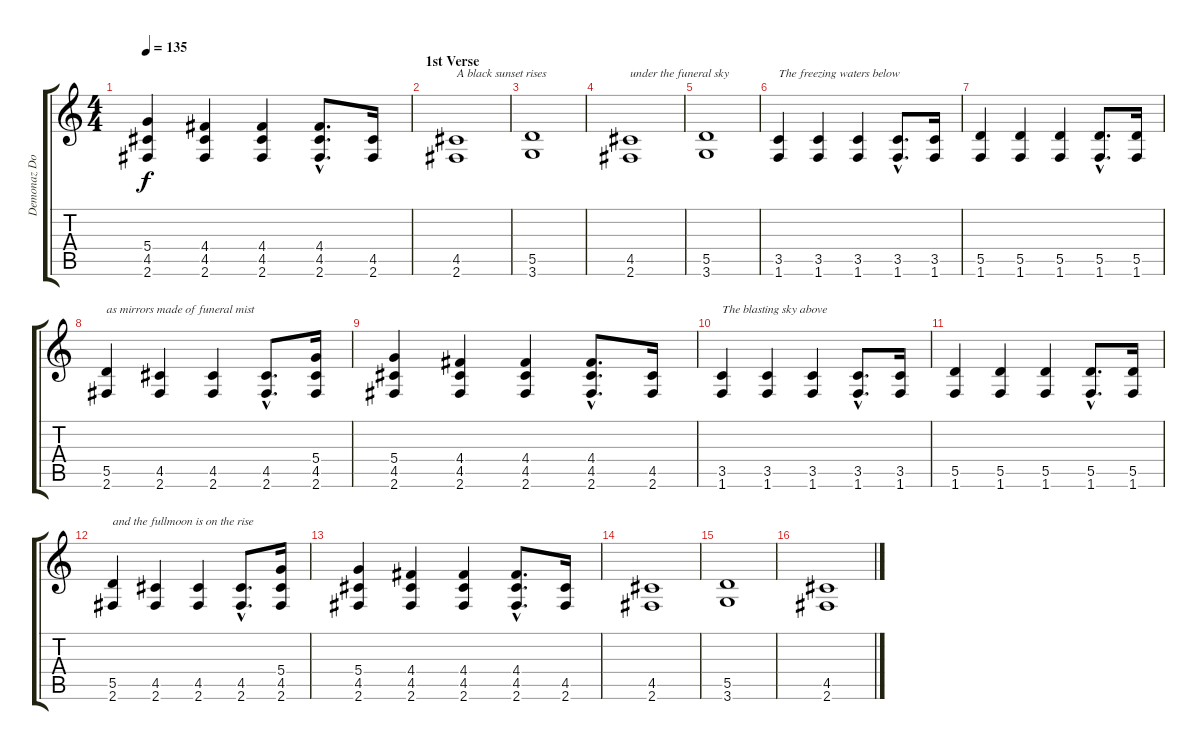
\track ("Demonaz Doom Occulta" "Demonaz Do") {instrument distortionguitar}
\staff {score tabs}
\tuning (E4 B3 G3 D3 A2 E2) {hide}
\ts (4 4)
\tempo 135
\clef g2
\ks c
(5.4 4.5 2.6).4{dy f} (4.4 4.5 2.6).4 (4.4 4.5 2.6).4 (4.4{hac} 4.5{hac} 2.6{hac}).8{d} (4.5 2.6).16 |
\section ("" "1st Verse")
(4.5 2.6).1{txt "A black sunset rises"} |
(5.5 3.6).1 |
(4.5 2.6).1{txt "under the funeral sky"} |
(5.5 3.6).1 |
(3.5 1.6).4{txt "The freezing waters below"} (3.5 1.6).4 (3.5 1.6).4 (3.5{hac} 1.6{hac}).8{d} (3.5 1.6).16 |
(5.5 1.6).4 (5.5 1.6).4 (5.5 1.6).4 (5.5{hac} 1.6{hac}).8{d} (5.5 1.6).16 |
(5.5 2.6).4{txt "as mirrors made of funeral mist"} (4.5 2.6).4 (4.5 2.6).4 (4.5{hac} 2.6{hac}).8{d} (5.4 4.5 2.6).16 |
(5.4 4.5 2.6).4 (4.4 4.5 2.6).4 (4.4 4.5 2.6).4 (4.4{hac} 4.5{hac} 2.6{hac}).8{d} (4.5 2.6).16 |
(3.5 1.6).4{txt "The blasting sky above"} (3.5 1.6).4 (3.5 1.6).4 (3.5{hac} 1.6{hac}).8{d} (3.5 1.6).16 |
(5.5 1.6).4 (5.5 1.6).4 (5.5 1.6).4 (5.5{hac} 1.6{hac}).8{d} (5.5 1.6).16 |
(5.5 2.6).4{txt "and the fullmoon is on the rise"} (4.5 2.6).4 (4.5 2.6).4 (4.5{hac} 2.6{hac}).8{d} (5.4 4.5 2.6).16 |
(5.4 4.5 2.6).4 (4.4 4.5 2.6).4 (4.4 4.5 2.6).4 (4.4{hac} 4.5{hac} 2.6{hac}).8{d} (4.5 2.6).16 |
(4.5 2.6).1 |
(5.5 3.6).1 |
(4.5 2.6).1
